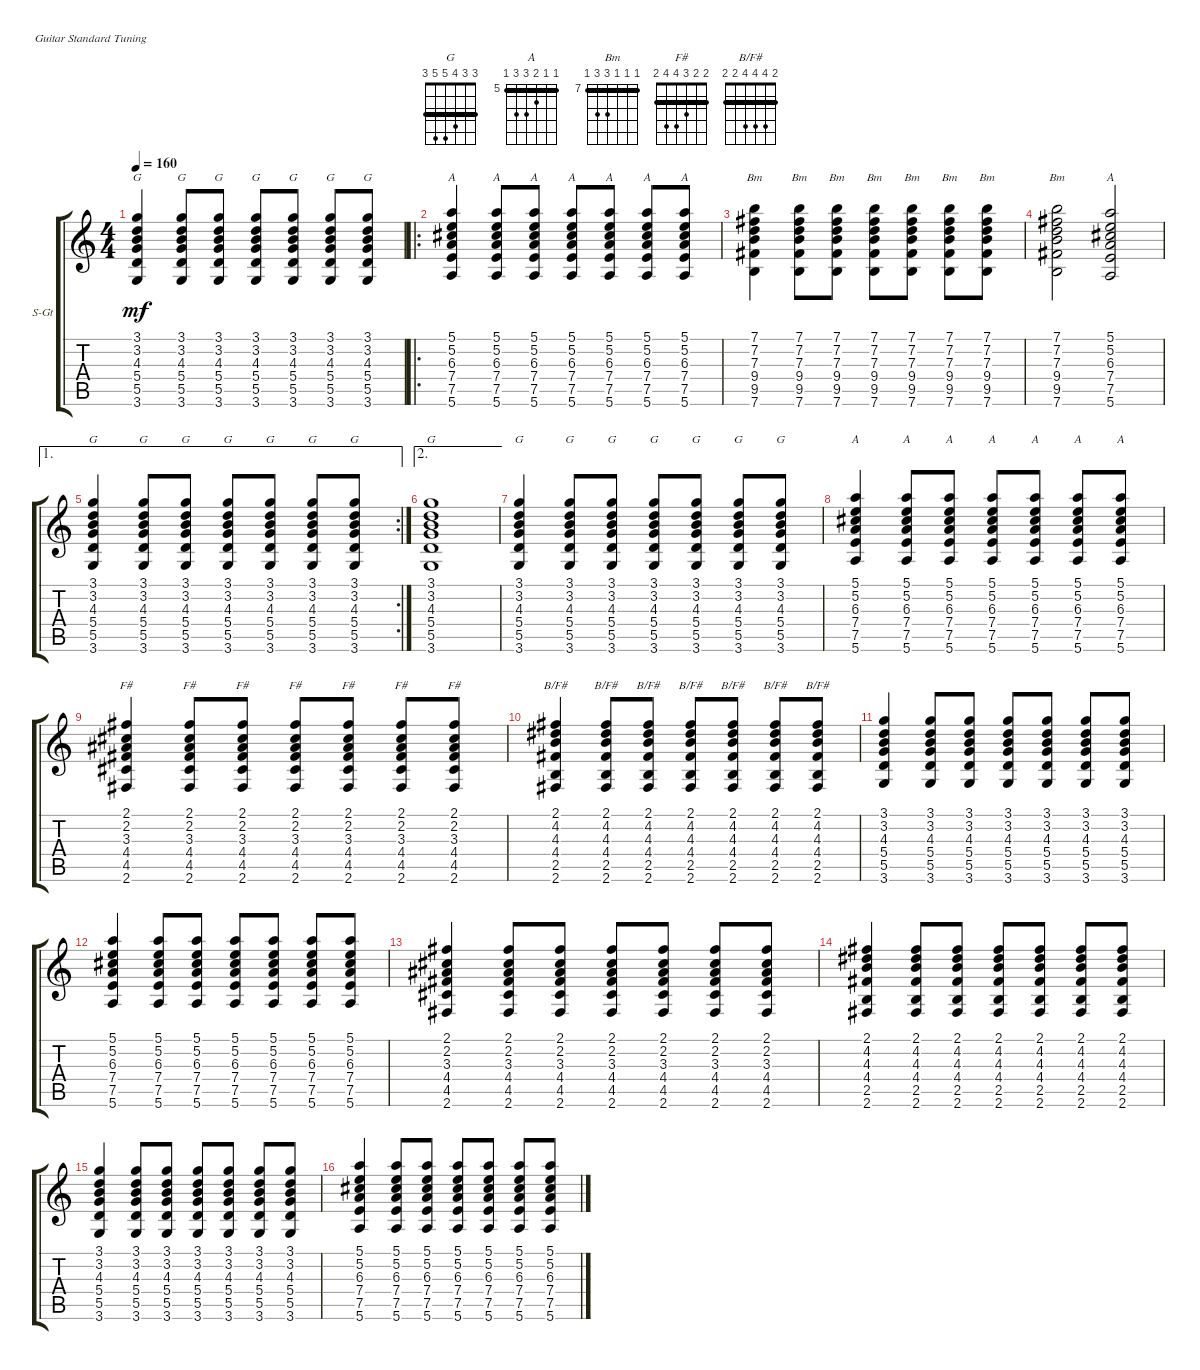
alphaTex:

\defaultSystemsLayout 4
\bracketExtendMode groupsimilarinstruments
\firstSystemTrackNameOrientation horizontal
\otherSystemsTrackNameOrientation horizontal
\track ("Steel Guitar" "S-Gt") {instrument acousticguitarsteel}
\staff {score tabs}
\tuning (E4 B3 G3 D3 A2 E2)
\chord ("G" 3 3 4 5 5 3) {barre (3 3)}
\chord ("A" 5 5 6 7 7 5) {firstfret 5 barre (5 5)}
\chord ("Bm" 7 7 7 9 9 7) {firstfret 7 barre (7 7 7)}
\chord ("F#" 2 2 3 4 4 2) {barre (2 2)}
\chord ("B/F#" 2 4 4 4 2 2) {barre (2 2)}
\ts (4 4)
\tempo 160
\clef g2
\scale
0.464
\ks c
(3.6 5.5 5.4 4.3 3.2 3.1).4{ch "G" dy mf instrument acousticguitarsteel} (3.6 5.5 5.4 4.3 3.2 3.1).8{ch "G"} (3.6 5.5 5.4 4.3 3.2 3.1).8{ch "G"} (3.6 5.5 5.4 4.3 3.2 3.1).8{ch "G"} (3.6 5.5 5.4 4.3 3.2 3.1).8{ch "G"} (3.6 5.5 5.4 4.3 3.2 3.1).8{ch "G"} (3.6 5.5 5.4 4.3 3.2 3.1).8{ch "G"} |
\ro
\scale
0.292 (5.6 7.5 7.4 6.3 5.2 5.1).4{ch "A"} (5.6 7.5 7.4 6.3 5.2 5.1).8{ch "A"} (5.6 7.5 7.4 6.3 5.2 5.1).8{ch "A"} (5.6 7.5 7.4 6.3 5.2 5.1).8{ch "A"} (5.6 7.5 7.4 6.3 5.2 5.1).8{ch "A"} (5.6 7.5 7.4 6.3 5.2 5.1).8{ch "A"} (5.6 7.5 7.4 6.3 5.2 5.1).8{ch "A"} |
\scale
0.244 (7.6 9.5 9.4 7.3 7.2 7.1).4{ch "Bm"} (7.6 9.5 9.4 7.3 7.2 7.1).8{ch "Bm"} (7.6 9.5 9.4 7.3 7.2 7.1).8{ch "Bm"} (7.6 9.5 9.4 7.3 7.2 7.1).8{ch "Bm"} (7.6 9.5 9.4 7.3 7.2 7.1).8{ch "Bm"} (7.6 9.5 9.4 7.3 7.2 7.1).8{ch "Bm"} (7.6 9.5 9.4 7.3 7.2 7.1).8{ch "Bm"} |
\scale
0.322751 (7.6 9.5 9.4 7.3 7.2 7.1).2{ch "Bm"} (5.6 7.5 7.4 6.3 5.2 5.1).2{ch "A"} |
\ae 1
\rc 2
\scale
0.354497 (3.6 5.5 5.4 4.3 3.2 3.1).4{ch "G"} (3.6 5.5 5.4 4.3 3.2 3.1).8{ch "G"} (3.6 5.5 5.4 4.3 3.2 3.1).8{ch "G"} (3.6 5.5 5.4 4.3 3.2 3.1).8{ch "G"} (3.6 5.5 5.4 4.3 3.2 3.1).8{ch "G"} (3.6 5.5 5.4 4.3 3.2 3.1).8{ch "G"} (3.6 5.5 5.4 4.3 3.2 3.1).8{ch "G"} |
\ae 2
\scale
0.322751 (3.6 5.5 5.4 4.3 3.2 3.1).1{ch "G"} |
\scale
0.333333 (3.6 5.5 5.4 4.3 3.2 3.1).4{ch "G"} (3.6 5.5 5.4 4.3 3.2 3.1).8{ch "G"} (3.6 5.5 5.4 4.3 3.2 3.1).8{ch "G"} (3.6 5.5 5.4 4.3 3.2 3.1).8{ch "G"} (3.6 5.5 5.4 4.3 3.2 3.1).8{ch "G"} (3.6 5.5 5.4 4.3 3.2 3.1).8{ch "G"} (3.6 5.5 5.4 4.3 3.2 3.1).8{ch "G"} |
\scale
0.333333 (5.6 7.5 7.4 6.3 5.2 5.1).4{ch "A"} (5.6 7.5 7.4 6.3 5.2 5.1).8{ch "A"} (5.6 7.5 7.4 6.3 5.2 5.1).8{ch "A"} (5.6 7.5 7.4 6.3 5.2 5.1).8{ch "A"} (5.6 7.5 7.4 6.3 5.2 5.1).8{ch "A"} (5.6 7.5 7.4 6.3 5.2 5.1).8{ch "A"} (5.6 7.5 7.4 6.3 5.2 5.1).8{ch "A"} |
\scale
0.333333 (2.6 4.5 4.4 3.3 2.2 2.1).4{ch "F#"} (2.6 4.5 4.4 3.3 2.2 2.1).8{ch "F#"} (2.6 4.5 4.4 3.3 2.2 2.1).8{ch "F#"} (2.6 4.5 4.4 3.3 2.2 2.1).8{ch "F#"} (2.6 4.5 4.4 3.3 2.2 2.1).8{ch "F#"} (2.6 4.5 4.4 3.3 2.2 2.1).8{ch "F#"} (2.6 4.5 4.4 3.3 2.2 2.1).8{ch "F#"} |
(2.6 2.5 4.4 4.3 4.2 2.1).4{ch "B/F#"} (2.6 2.5 4.4 4.3 4.2 2.1).8{ch "B/F#"} (2.6 2.5 4.4 4.3 4.2 2.1).8{ch "B/F#"} (2.6 2.5 4.4 4.3 4.2 2.1).8{ch "B/F#"} (2.6 2.5 4.4 4.3 4.2 2.1).8{ch "B/F#"} (2.6 2.5 4.4 4.3 4.2 2.1).8{ch "B/F#"} (2.6 2.5 4.4 4.3 4.2 2.1).8{ch "B/F#"} |
(3.6 5.5 5.4 4.3 3.2 3.1).4 (3.6 5.5 5.4 4.3 3.2 3.1).8 (3.6 5.5 5.4 4.3 3.2 3.1).8 (3.6 5.5 5.4 4.3 3.2 3.1).8 (3.6 5.5 5.4 4.3 3.2 3.1).8 (3.6 5.5 5.4 4.3 3.2 3.1).8 (3.6 5.5 5.4 4.3 3.2 3.1).8 |
(5.6 7.5 7.4 6.3 5.2 5.1).4 (5.6 7.5 7.4 6.3 5.2 5.1).8 (5.6 7.5 7.4 6.3 5.2 5.1).8 (5.6 7.5 7.4 6.3 5.2 5.1).8 (5.6 7.5 7.4 6.3 5.2 5.1).8 (5.6 7.5 7.4 6.3 5.2 5.1).8 (5.6 7.5 7.4 6.3 5.2 5.1).8 |
(2.6 4.5 4.4 3.3 2.2 2.1).4 (2.6 4.5 4.4 3.3 2.2 2.1).8 (2.6 4.5 4.4 3.3 2.2 2.1).8 (2.6 4.5 4.4 3.3 2.2 2.1).8 (2.6 4.5 4.4 3.3 2.2 2.1).8 (2.6 4.5 4.4 3.3 2.2 2.1).8 (2.6 4.5 4.4 3.3 2.2 2.1).8 |
(2.6 2.5 4.4 4.3 4.2 2.1).4 (2.6 2.5 4.4 4.3 4.2 2.1).8 (2.6 2.5 4.4 4.3 4.2 2.1).8 (2.6 2.5 4.4 4.3 4.2 2.1).8 (2.6 2.5 4.4 4.3 4.2 2.1).8 (2.6 2.5 4.4 4.3 4.2 2.1).8 (2.6 2.5 4.4 4.3 4.2 2.1).8 |
(3.6 5.5 5.4 4.3 3.2 3.1).4 (3.6 5.5 5.4 4.3 3.2 3.1).8 (3.6 5.5 5.4 4.3 3.2 3.1).8 (3.6 5.5 5.4 4.3 3.2 3.1).8 (3.6 5.5 5.4 4.3 3.2 3.1).8 (3.6 5.5 5.4 4.3 3.2 3.1).8 (3.6 5.5 5.4 4.3 3.2 3.1).8 |
(5.6 7.5 7.4 6.3 5.2 5.1).4 (5.6 7.5 7.4 6.3 5.2 5.1).8 (5.6 7.5 7.4 6.3 5.2 5.1).8 (5.6 7.5 7.4 6.3 5.2 5.1).8 (5.6 7.5 7.4 6.3 5.2 5.1).8 (5.6 7.5 7.4 6.3 5.2 5.1).8 (5.6 7.5 7.4 6.3 5.2 5.1).8
